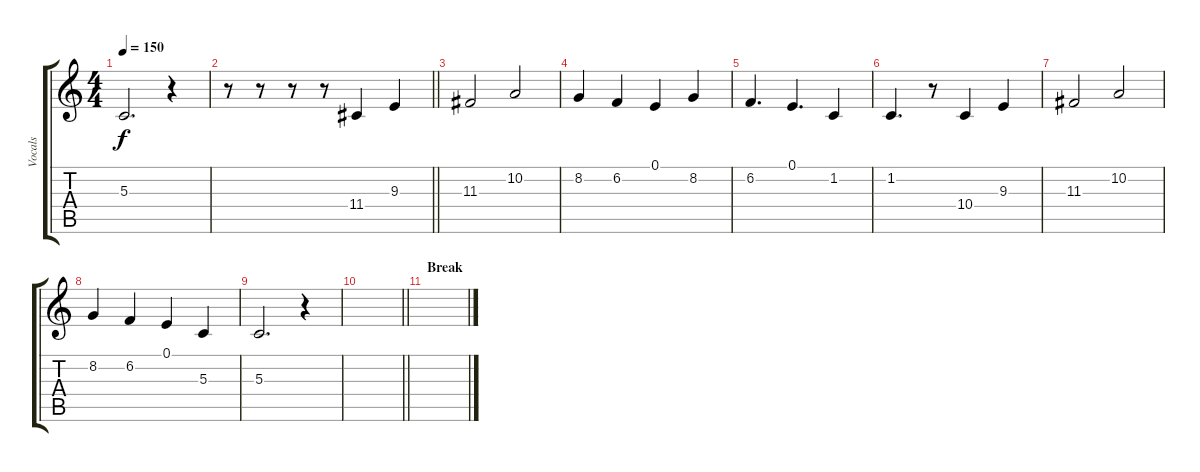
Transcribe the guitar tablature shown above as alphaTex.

\track ("Vocals" "Vocals") {instrument lead1square}
\staff {score tabs}
\tuning (E4 B3 G3 D3 A2 D2) {hide}
\ts (4 4)
\tempo 150
\clef g2
\ks c
5.3.2{d dy f} r.4 |
\barLineRight lightlight
r.8 r.8 r.8 r.8 11.4.4 9.3.4 |
11.3.2 10.2.2 |
8.2.4 6.2.4 0.1.4 8.2.4 |
6.2.4{d} 0.1.4{d} 1.2.4 |
1.2.4{d} r.8 10.4.4 9.3.4 |
11.3.2 10.2.2 |
8.2.4 6.2.4 0.1.4 5.3.4 |
5.3.2{d} r.4 |
\barLineRight lightlight
|
\section ("" "Break")
